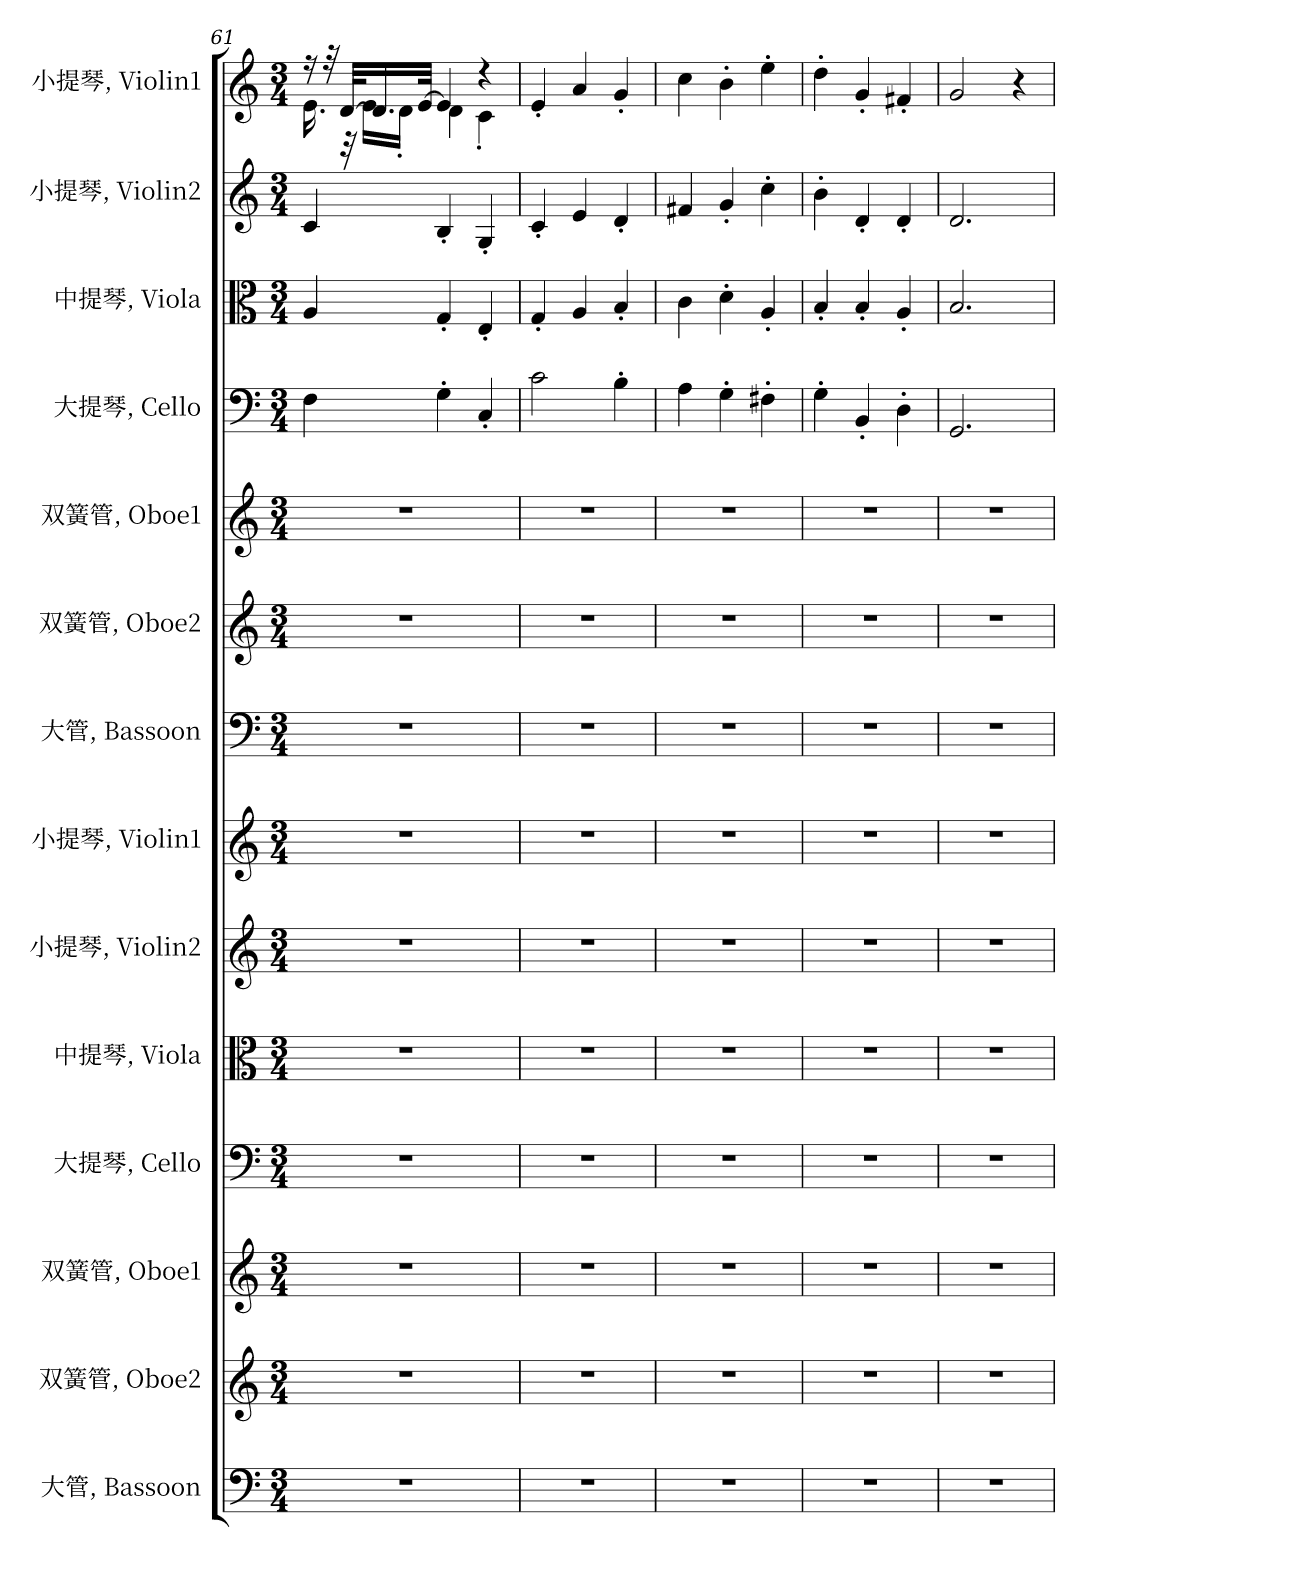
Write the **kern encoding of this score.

**kern	**kern	**kern	**kern	**kern	**kern	**kern	**kern	**kern	**kern	**kern	**kern	**kern	**kern
*part14	*part13	*part12	*part11	*part10	*part9	*part8	*part7	*part6	*part5	*part4	*part3	*part2	*part1
*staff14	*staff13	*staff12	*staff11	*staff10	*staff9	*staff8	*staff7	*staff6	*staff5	*staff4	*staff3	*staff2	*staff1
*I"大管, Bassoon	*I"双簧管, Oboe2	*I"双簧管, Oboe1	*I"大提琴, Cello	*I"中提琴, Viola	*I"小提琴, Violin2	*I"小提琴, Violin1	*I"大管, Bassoon	*I"双簧管, Oboe2	*I"双簧管, Oboe1	*I"大提琴, Cello	*I"中提琴, Viola	*I"小提琴, Violin2	*I"小提琴, Violin1
*I'Bsn.	*I'Ob.	*I'Ob.	*	*I'Vla.	*I'Vln.	*I'Vln.	*I'Bsn.	*I'Ob.	*I'Ob.	*	*I'Vla.	*I'Vln.	*I'Vln.
*clefF4	*clefG2	*clefG2	*clefF4	*clefC3	*clefG2	*clefG2	*clefF4	*clefG2	*clefG2	*clefF4	*clefC3	*clefG2	*clefG2
*k[]	*k[]	*k[]	*k[]	*k[]	*k[]	*k[]	*k[]	*k[]	*k[]	*k[]	*k[]	*k[]	*k[]
*M3/4	*M3/4	*M3/4	*M3/4	*M3/4	*M3/4	*M3/4	*M3/4	*M3/4	*M3/4	*M3/4	*M3/4	*M3/4	*M3/4
=61	=61	=61	=61	=61	=61	=61	=61	=61	=61	=61	=61	=61	=61
*	*	*	*	*	*	*	*	*	*	*	*	*	*^
2.r	2.r	2.r	2.r	2.r	2.r	2.r	2.r	2.r	2.r	4F\	4A/	4c/	16r	16.e\
.	.	.	.	.	.	.	.	.	.	.	.	.	32r	.
.	.	.	.	.	.	.	.	.	.	.	.	.	[32d/KLL	32r
.	.	.	.	.	.	.	.	.	.	.	.	.	16.d/]	16e\LL
.	.	.	.	.	.	.	.	.	.	.	.	.	.	16d'\JJ
.	.	.	.	.	.	.	.	.	.	.	.	.	[32e/JJk	.
.	.	.	.	.	.	.	.	.	.	4G'\	4G'/	4B'/	4e/]	4d\
.	.	.	.	.	.	.	.	.	.	4C'/	4E'/	4G'/	4r	4c'\
*	*	*	*	*	*	*	*	*	*	*	*	*	*v	*v
=62	=62	=62	=62	=62	=62	=62	=62	=62	=62	=62	=62	=62	=62
2.r	2.r	2.r	2.r	2.r	2.r	2.r	2.r	2.r	2.r	2c\	4G'/	4c'/	4e'/
.	.	.	.	.	.	.	.	.	.	.	4A/	4e/	4a/
.	.	.	.	.	.	.	.	.	.	4B'\	4B'/	4d'/	4g'/
=63	=63	=63	=63	=63	=63	=63	=63	=63	=63	=63	=63	=63	=63
2.r	2.r	2.r	2.r	2.r	2.r	2.r	2.r	2.r	2.r	4A\	4c\	4f#X/	4cc\
.	.	.	.	.	.	.	.	.	.	4G'\	4d'\	4g'/	4b'\
.	.	.	.	.	.	.	.	.	.	4F#X'\	4A'/	4cc'\	4ee'\
=64	=64	=64	=64	=64	=64	=64	=64	=64	=64	=64	=64	=64	=64
2.r	2.r	2.r	2.r	2.r	2.r	2.r	2.r	2.r	2.r	4G'\	4B'/	4b'\	4dd'\
.	.	.	.	.	.	.	.	.	.	4BB'/	4B'/	4d'/	4g'/
.	.	.	.	.	.	.	.	.	.	4D'\	4A'/	4d'/	4f#X'/
!!LO:PB:g=z
=65	=65	=65	=65	=65	=65	=65	=65	=65	=65	=65	=65	=65	=65
2.r	2.r	2.r	2.r	2.r	2.r	2.r	2.r	2.r	2.r	2.GG/	2.B/	2.d/	2g/
.	.	.	.	.	.	.	.	.	.	.	.	.	4r
=	=	=	=	=	=	=	=	=	=	=	=	=	=
*-	*-	*-	*-	*-	*-	*-	*-	*-	*-	*-	*-	*-	*-
